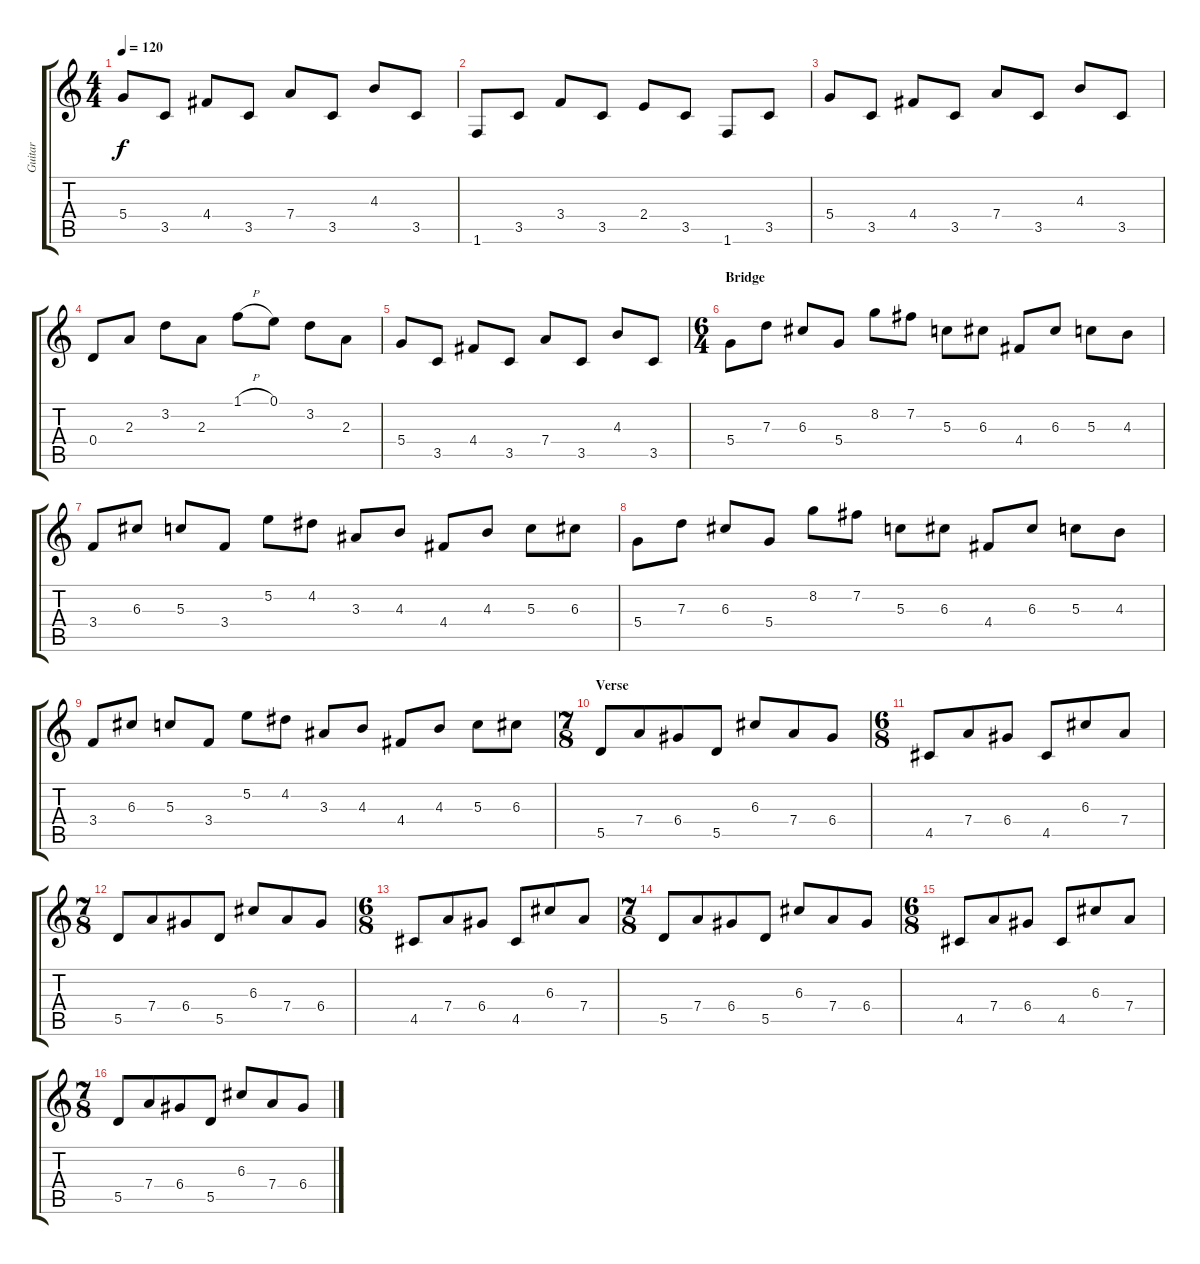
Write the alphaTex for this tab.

\track ("Guitar" "Guitar") {instrument acousticguitarnylon}
\staff {score tabs}
\tuning (E4 B3 G3 D3 A2 E2) {hide}
\ts (4 4)
\tempo 120
\clef g2
\ks c
5.4.8{dy f} 3.5.8 4.4.8 3.5.8 7.4.8 3.5.8 4.3.8 3.5.8 |
1.6.8 3.5.8 3.4.8 3.5.8 2.4.8 3.5.8 1.6.8 3.5.8 |
5.4.8 3.5.8 4.4.8 3.5.8 7.4.8 3.5.8 4.3.8 3.5.8 |
0.4.8 2.3.8 3.2.8 2.3.8 1.1{h}.8 0.1.8 3.2.8 2.3.8 |
5.4.8 3.5.8 4.4.8 3.5.8 7.4.8 3.5.8 4.3.8 3.5.8 |
\ts (6 4)
\section ("" "Bridge")
5.4.8 7.3.8 6.3.8 5.4.8 8.2.8 7.2.8 5.3.8 6.3.8 4.4.8 6.3.8 5.3.8 4.3.8 |
3.4.8 6.3.8 5.3.8 3.4.8 5.2.8 4.2.8 3.3.8 4.3.8 4.4.8 4.3.8 5.3.8 6.3.8 |
5.4.8 7.3.8 6.3.8 5.4.8 8.2.8 7.2.8 5.3.8 6.3.8 4.4.8 6.3.8 5.3.8 4.3.8 |
3.4.8 6.3.8 5.3.8 3.4.8 5.2.8 4.2.8 3.3.8 4.3.8 4.4.8 4.3.8 5.3.8 6.3.8 |
\ts (7 8)
\section ("" "Verse")
5.5.8 7.4.8 6.4.8 5.5.8 6.3.8 7.4.8 6.4.8 |
\ts (6 8)
4.5.8 7.4.8 6.4.8 4.5.8 6.3.8 7.4.8 |
\ts (7 8)
5.5.8 7.4.8 6.4.8 5.5.8 6.3.8 7.4.8 6.4.8 |
\ts (6 8)
4.5.8 7.4.8 6.4.8 4.5.8 6.3.8 7.4.8 |
\ts (7 8)
5.5.8 7.4.8 6.4.8 5.5.8 6.3.8 7.4.8 6.4.8 |
\ts (6 8)
4.5.8 7.4.8 6.4.8 4.5.8 6.3.8 7.4.8 |
\ts (7 8)
5.5.8 7.4.8 6.4.8 5.5.8 6.3.8 7.4.8 6.4.8
